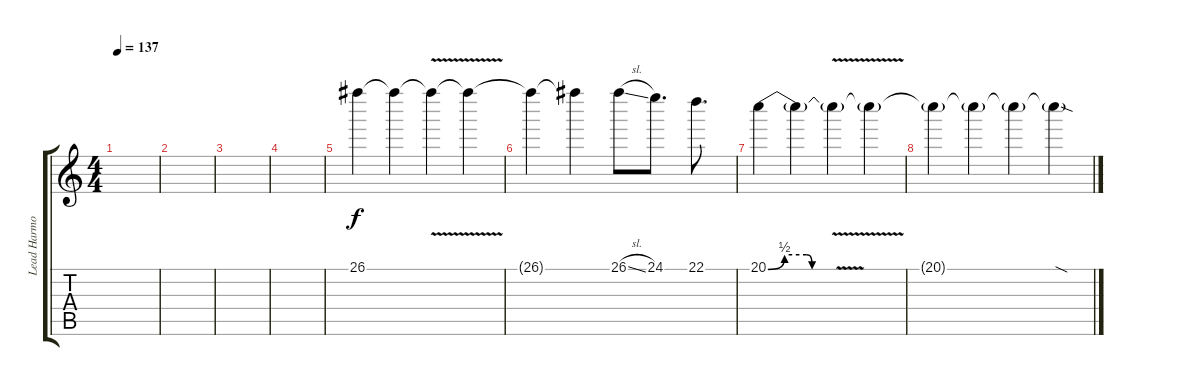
\track ("Lead Harmony Guitar" "Lead Harmo") {instrument overdrivenguitar}
\staff {score tabs}
\tuning (E4 B3 G3 D3 A2 D2) {hide}
\ts (4 4)
\tempo 137
\clef g2
\ks c
|
|
|
|
26.1.4 26.1{t}.4 26.1{v t}.4 26.1{t}.4 |
26.1{t}.4 26.1{t}.4 26.1{sl}.8 24.1.8{d} 22.1.8{d} |
20.1{be (custom 0 0 15 2 35 2 40 0 60 0)}.4 20.1{t}.4 20.1{v t}.4 20.1{t}.4 |
20.1{t}.4 20.1{t}.4 20.1{t}.4 20.1{sod t}.4
